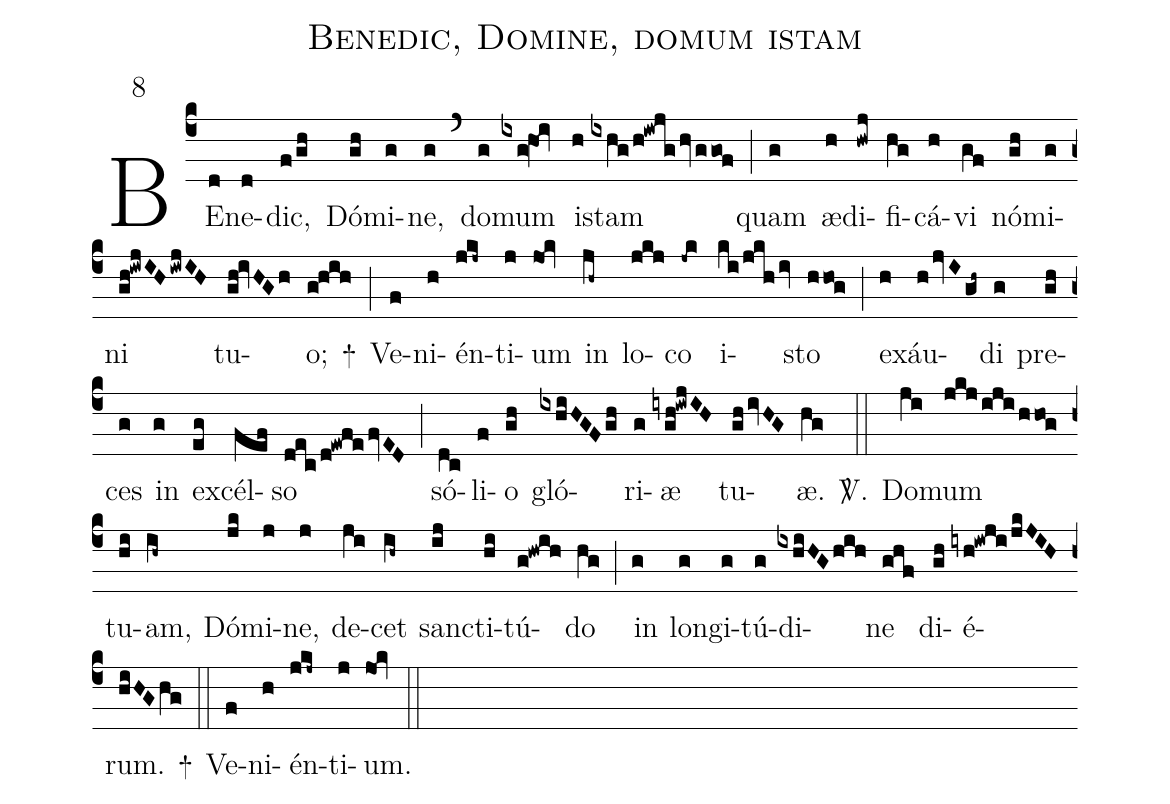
name: Benedic, Domine, domum istam;
mode: 8;
%%
(c4)
BE(d)ne(d)dic,(f/gh) Dó(gh)mi(g)ne,(g) (`)
do(g)mum(ixg!hO!iv) i(h)stam(ixhg/h!iwjg/hvggo!f) (;)
quam(g) æ(h)di(hwj)fi(hg)cá(h)vi(gf) nó(gh)mi(g)ni(gh!iwjIHiwjIH) tu(gh!ivHGh)o;(g!hih) +(;)
Ve(f)ni(h)én(jkj~)ti(j)um(jo!kv) in(jh~) lo(jkj)co(-jk) i(ki/jkh/iv)sto(hho!g) (;)
e(h)xáu(h/jvIgh~)di(g) pre(gh)ces(g) in(g) e(eg)xcél(fef)so(dec/d!ewfe/fvED) (;)
só(dc)li(f)o(gh) gló(ixhiHGFgh)ri(g)æ(iygh!iwjIH) tu(ghivHG)æ.(hg) <sp>V/</sp>.(::)
Do(ji)mum(jkj/iji/hho!g) tu(hi)am,(ih~) Dó(jk)mi(j)ne,(j) de(ji)cet(ih~) san(ij)cti(hi)tú(g!hwih)do(hg) (;)
in(g) lon(g)gi(g)tú(g)di(ixhiHGhih)ne(ghf) di(gh)é(iyh!iwji/jkJIH)rum.(hiHGhg) +(::)
Ve(f)ni(h)én(jkj~)ti(j)um.(jo!kv) (::)
